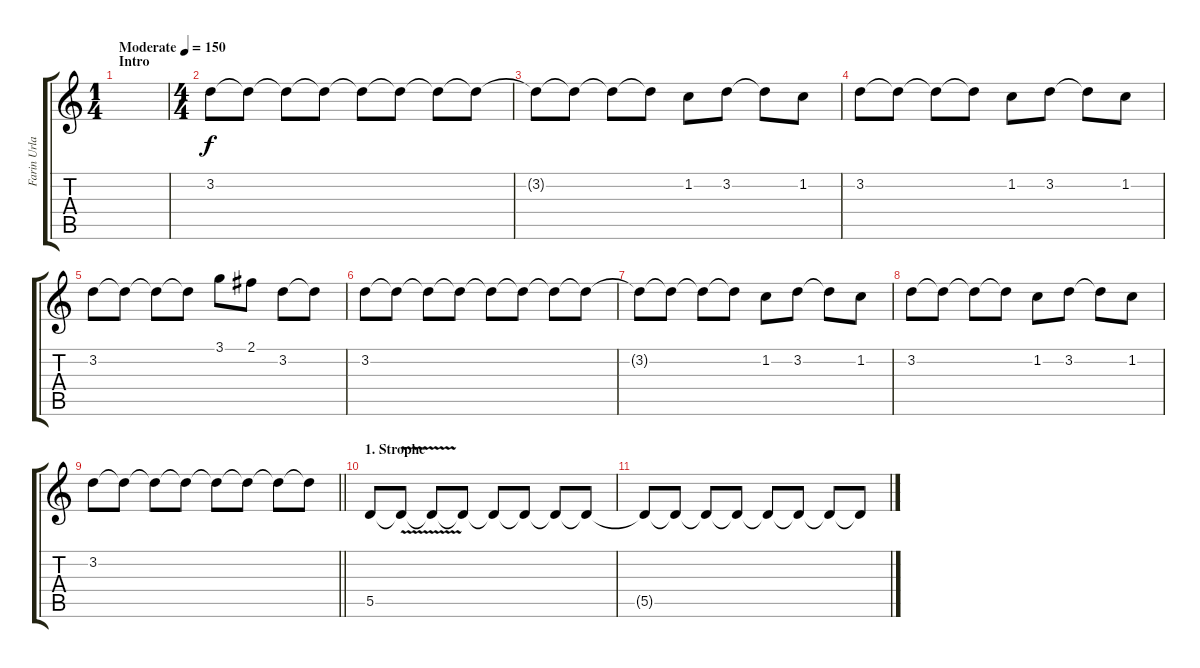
\track ("Farin Urlaub I" "Farin Urla") {instrument distortionguitar}
\staff {score tabs}
\tuning (E4 B3 G3 D3 A2 E2) {hide}
\ts (1 4)
\section ("" "Intro")
\tempo (150 "Moderate")
\clef g2
\ks c
|
\ts (4 4)
3.2.8 3.2{t}.8 3.2{t}.8 3.2{t}.8 3.2{t}.8 3.2{t}.8 3.2{t}.8 3.2{t}.8 |
3.2{t}.8 3.2{t}.8 3.2{t}.8 3.2{t}.8 1.2.8 3.2.8 3.2{t}.8 1.2.8 |
3.2.8 3.2{t}.8 3.2{t}.8 3.2{t}.8 1.2.8 3.2.8 3.2{t}.8 1.2.8 |
3.2.8 3.2{t}.8 3.2{t}.8 3.2{t}.8 3.1.8 2.1.8 3.2.8 3.2{t}.8 |
3.2.8 3.2{t}.8 3.2{t}.8 3.2{t}.8 3.2{t}.8 3.2{t}.8 3.2{t}.8 3.2{t}.8 |
3.2{t}.8 3.2{t}.8 3.2{t}.8 3.2{t}.8 1.2.8 3.2.8 3.2{t}.8 1.2.8 |
3.2.8 3.2{t}.8 3.2{t}.8 3.2{t}.8 1.2.8 3.2.8 3.2{t}.8 1.2.8 |
\barLineRight lightlight
3.2.8 3.2{t}.8 3.2{t}.8 3.2{t}.8 3.2{t}.8 3.2{t}.8 3.2{t}.8 3.2{t}.8 |
\section ("" "1. Strophe")
5.5.8 5.5{v t}.8{volume 0} 5.5{t}.8 5.5{t}.8 5.5{t}.8 5.5{t}.8 5.5{t}.8 5.5{t}.8 |
5.5{t}.8 5.5{t}.8 5.5{t}.8 5.5{t}.8 5.5{t}.8 5.5{t}.8 5.5{t}.8 5.5{t}.8
